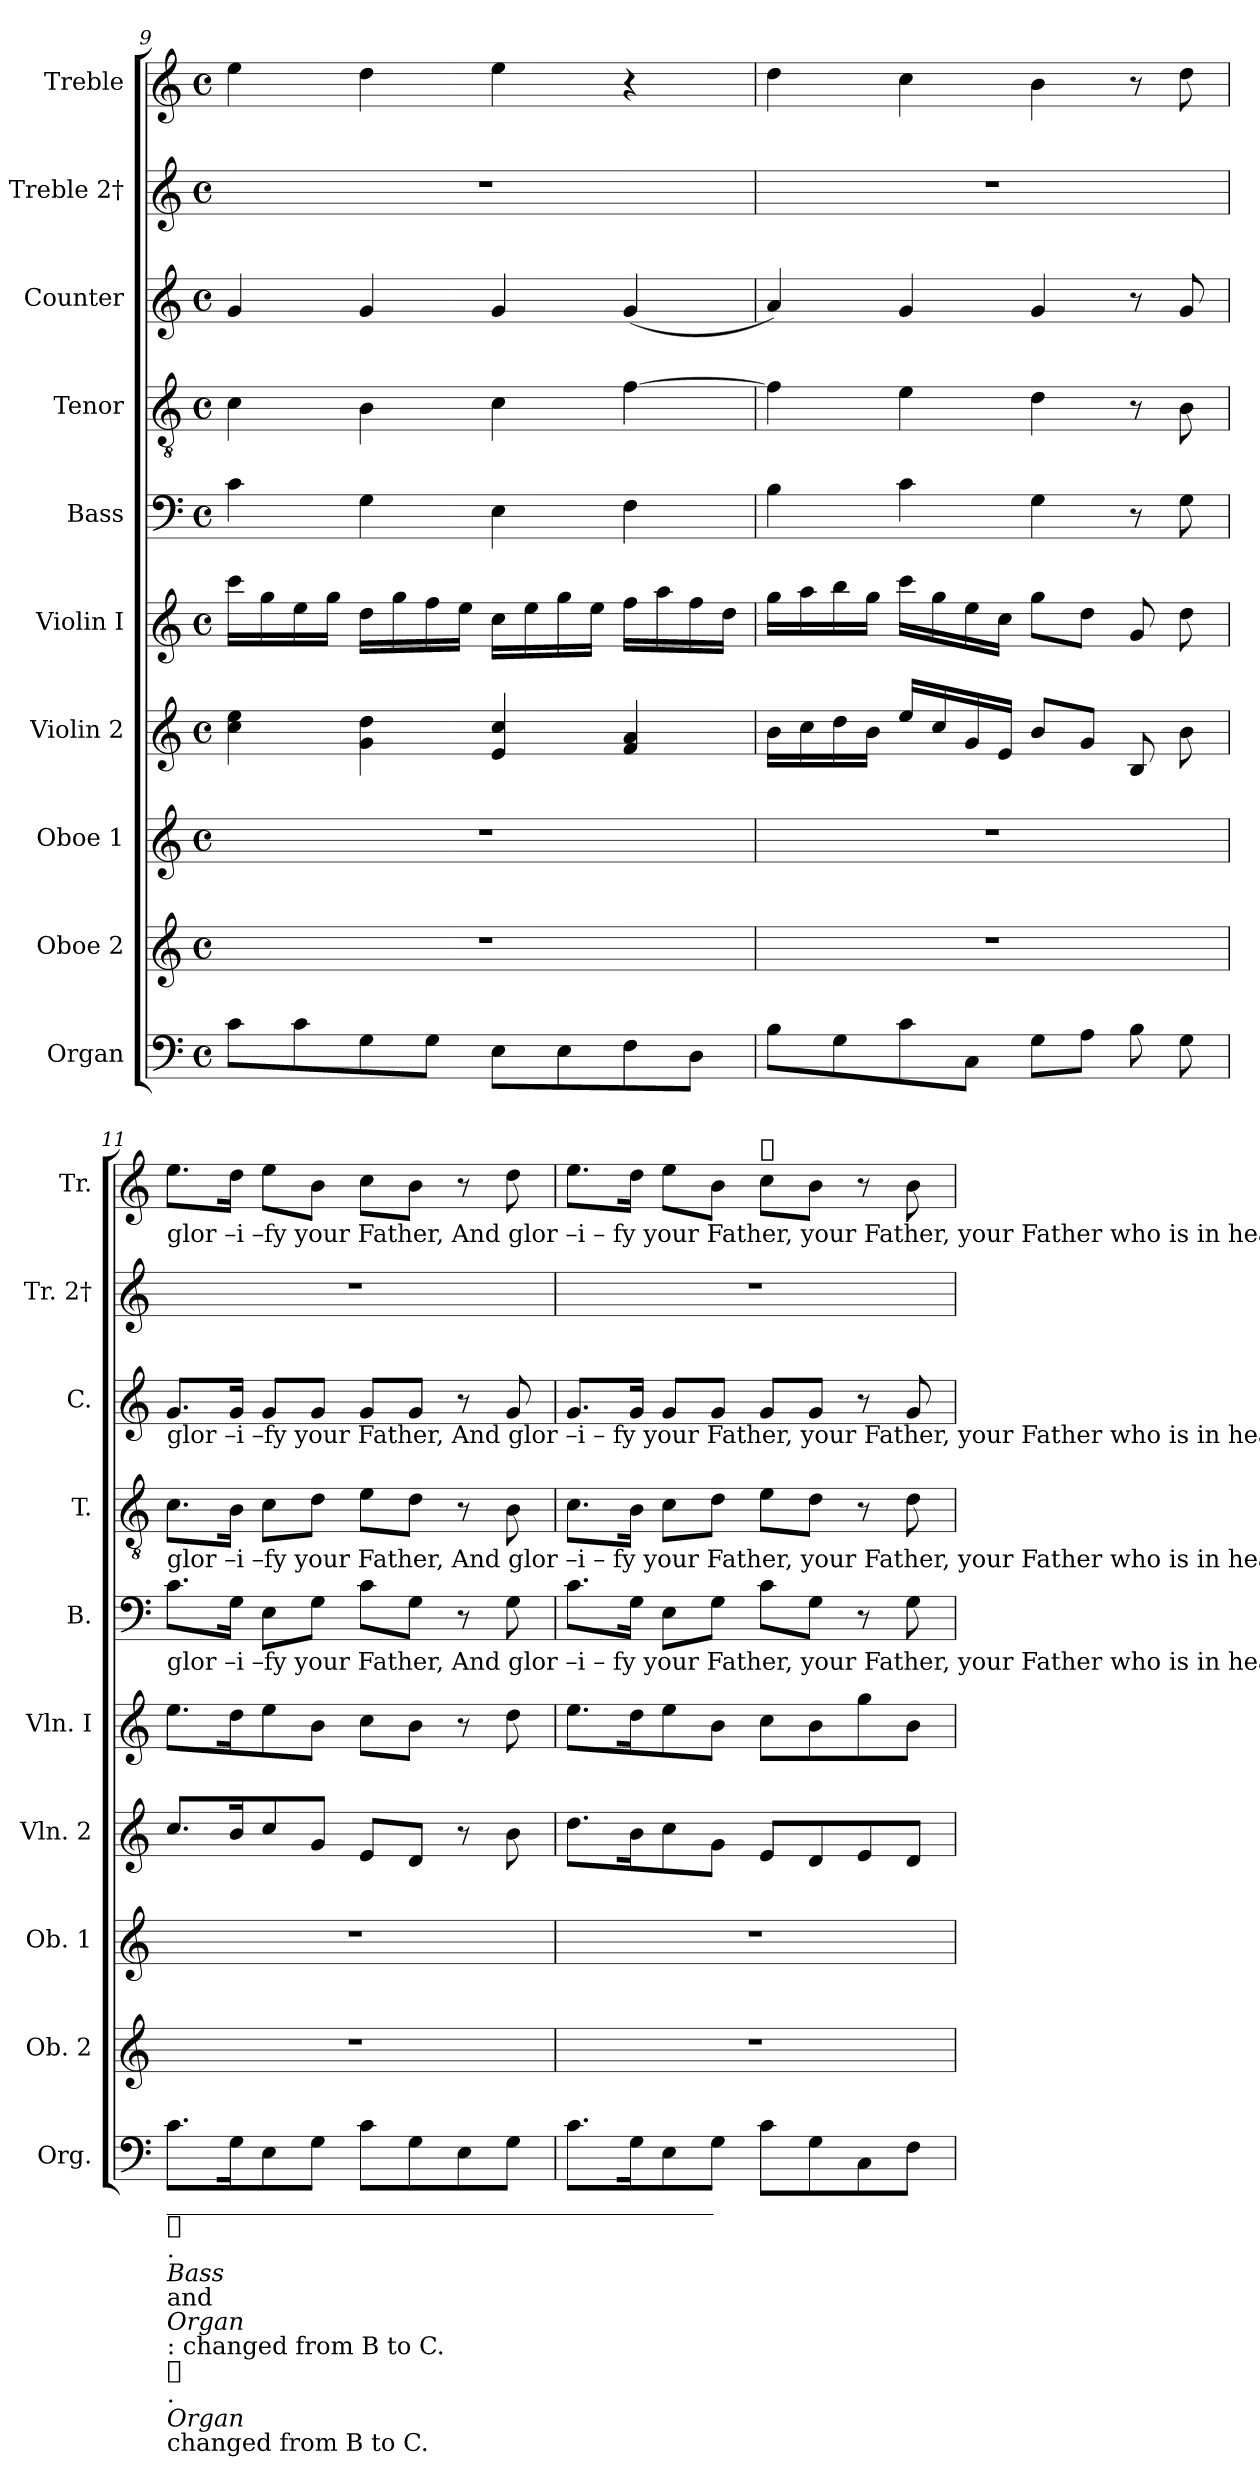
**kern	**kern	**kern	**kern	**kern	**kern	**kern	**kern	**kern	**kern
*part10	*part9	*part8	*part7	*part6	*part5	*part4	*part3	*part2	*part1
*staff10	*staff9	*staff8	*staff7	*staff6	*staff5	*staff4	*staff3	*staff2	*staff1
*I"Organ	*I"Oboe 2	*I"Oboe 1	*I"Violin 2	*I"Violin  I	*I"Bass	*I"Tenor	*I"Counter	*I"Treble 2†	*I"Treble
*I'Org.	*I'Ob. 2	*I'Ob. 1	*I'Vln. 2	*I'Vln.  I	*I'B.	*I'T.	*I'C.	*I'Tr. 2†	*I'Tr.
*clefF4	*clefG2	*clefG2	*clefG2	*clefG2	*clefF4	*clefGv2	*clefG2	*clefG2	*clefG2
*k[]	*k[]	*k[]	*k[]	*k[]	*k[]	*k[]	*k[]	*k[]	*k[]
*M4/4	*M4/4	*M4/4	*M4/4	*M4/4	*M4/4	*M4/4	*M4/4	*M4/4	*M4/4
*met(c)	*met(c)	*met(c)	*met(c)	*met(c)	*met(c)	*met(c)	*met(c)	*met(c)	*met(c)
=9	=9	=9	=9	=9	=9	=9	=9	=9	=9
8c\L	1r	1r	4cc\ 4ee\	16ccc\LL	4c\	4c\	4g/	1r	4ee\
.	.	.	.	16gg\	.	.	.	.	.
8c\	.	.	.	16ee\	.	.	.	.	.
.	.	.	.	16gg\JJ	.	.	.	.	.
8G\	.	.	4g\ 4dd\	16dd\LL	4G\	4B\	4g/	.	4dd\
.	.	.	.	16gg\	.	.	.	.	.
8G\J	.	.	.	16ff\	.	.	.	.	.
.	.	.	.	16ee\JJ	.	.	.	.	.
8E\L	.	.	4e/ 4cc/	16cc\LL	4E\	4c\	4g/	.	4ee\
.	.	.	.	16ee\	.	.	.	.	.
8E\	.	.	.	16gg\	.	.	.	.	.
.	.	.	.	16ee\JJ	.	.	.	.	.
8F\	.	.	4f/ 4a/	16ff\LL	4F\	[4f\	(<4g/	.	4r
.	.	.	.	16aa\	.	.	.	.	.
8D\J	.	.	.	16ff\	.	.	.	.	.
.	.	.	.	16dd\JJ	.	.	.	.	.
=10	=10	=10	=10	=10	=10	=10	=10	=10	=10
8B\L	1r	1r	16b\LL	16gg\LL	4B\	4f\]	4a/)	1r	4dd\
.	.	.	16cc\	16aa\	.	.	.	.	.
8G\	.	.	16dd\	16bb\	.	.	.	.	.
.	.	.	16b\JJ	16gg\JJ	.	.	.	.	.
8c\	.	.	16ee/LL	16ccc\LL	4c\	4e\	4g/	.	4cc\
.	.	.	16cc/	16gg\	.	.	.	.	.
8C\J	.	.	16g/	16ee\	.	.	.	.	.
.	.	.	16e/JJ	16cc\JJ	.	.	.	.	.
8G\L	.	.	8b/L	8gg\L	4G\	4d\	4g/	.	4b\
8A\J	.	.	8g/J	8dd\J	.	.	.	.	.
8B\	.	.	8B/	8g/	8r	8r	8r	.	8r
8G\	.	.	8b\	8dd\	8G\	8B\	8g/	.	8dd\
!!LO:LB:g=z
=11	=11	=11	=11	=11	=11	=11	=11	=11	=11
!	!	!	!	!	!	!	!	!	!LO:TX:b:t=glor –i –fy your Father,      And glor –i – fy your Father,     your  Father,    your  Father   who    is             in            heav'n.
!	!	!	!	!	!	!	!LO:TX:b:t=glor –i –fy your Father,      And glor –i – fy your Father,     your  Father,    your  Father   who    is             in            heav'n.	!	!
!	!	!	!	!	!	!LO:TX:b:t=glor –i –fy your Father,      And glor –i – fy your Father,     your  Father,    your  Father   who    is             in            heav'n.	!	!	!
!	!	!	!	!	!LO:TX:b:t=glor –i –fy your Father,      And glor –i – fy your Father,     your  Father,    your  Father   who    is             in            heav'n.	!	!	!	!
!LO:TX:b:t=_____________________________________________	!	!	!	!	!	!	!	!	!
!LO:TX:b:t=	!	!	!	!	!	!	!	!	!
!LO:TX:b:t=.	!	!	!	!	!	!	!	!	!
!LO:TX:b:i:t=Bass	!	!	!	!	!	!	!	!	!
!LO:TX:b:t=and	!	!	!	!	!	!	!	!	!
!LO:TX:b:i:t=Organ	!	!	!	!	!	!	!	!	!
!LO:TX:b:t=&colon; changed from B to C.	!	!	!	!	!	!	!	!	!
!LO:TX:b:t=	!	!	!	!	!	!	!	!	!
!LO:TX:b:t=.	!	!	!	!	!	!	!	!	!
!LO:TX:b:i:t=Organ	!	!	!	!	!	!	!	!	!
!LO:TX:b:t=changed from B to C.	!	!	!	!	!	!	!	!	!
8.c\L	1r	1r	8.cc/L	8.ee\L	8.c\L	8.c\L	8.g/L	1r	8.ee\L
16G\K	.	.	16b/K	16dd\K	16G\Jk	16B\Jk	16g/Jk	.	16dd\Jk
8E\	.	.	8cc/	8ee\	8E\L	8c\L	8g/L	.	8ee\L
8G\J	.	.	8g/J	8b\J	8G\J	8d\J	8g/J	.	8b\J
8c\L	.	.	8e/L	8cc\L	8c\L	8e\L	8g/L	.	8cc\L
8G\	.	.	8d/J	8b\J	8G\J	8d\J	8g/J	.	8b\J
8E\	.	.	8r	8r	8r	8r	8r	.	8r
8G\J	.	.	8b\	8dd\	8G\	8B\	8g/	.	8dd\
=12	=12	=12	=12	=12	=12	=12	=12	=12	=12
8.c\L	1r	1r	8.dd\L	8.ee\L	8.c\L	8.c\L	8.g/L	1r	8.ee\L
16G\K	.	.	16b\K	16dd\K	16G\Jk	16B\Jk	16g/Jk	.	16dd\Jk
8E\	.	.	8cc\	8ee\	8E\L	8c\L	8g/L	.	8ee\L
8G\J	.	.	8g\J	8b\J	8G\J	8d\J	8g/J	.	8b\J
!	!	!	!	!	!	!	!	!	!LO:TX:a:t=
8c\L	.	.	8e/L	8cc\L	8c\L	8e\L	8g/L	.	8cc\L
8G\	.	.	8d/	8b\	8G\J	8d\J	8g/J	.	8b\J
8C\	.	.	8e/	8gg\	8r	8r	8r	.	8r
8F\J	.	.	8d/J	8b\J	8G\	8d\	8g/	.	8b\
=	=	=	=	=	=	=	=	=	=
*-	*-	*-	*-	*-	*-	*-	*-	*-	*-
